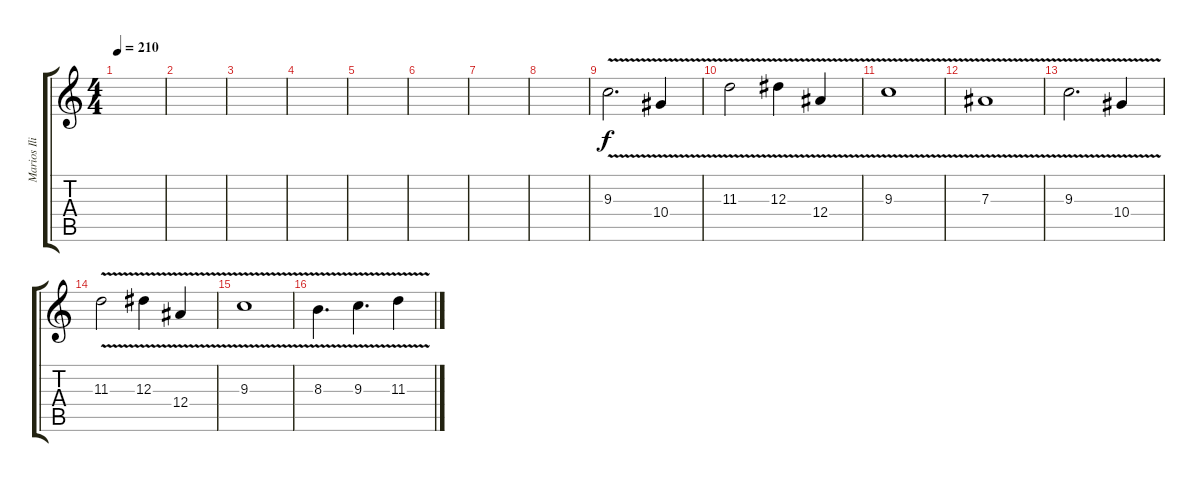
\track ("Marios Iliopoulos " "Marios Ili") {instrument distortionguitar}
\staff {score tabs}
\tuning (C4 G3 Eb3 Bb2 F2 C2) {hide}
\ts (4 4)
\tempo 210
\clef g2
\ks c
|
|
|
|
|
|
|
|
9.3{v}.2{d} 10.4{v}.4 |
11.3{v}.2 12.3{v}.4 12.4{v}.4 |
9.3{v}.1 |
7.3{v}.1 |
9.3{v}.2{d} 10.4{v}.4 |
11.3{v}.2 12.3{v}.4 12.4{v}.4 |
9.3{v}.1 |
8.3{v}.4{d} 9.3{v}.4{d} 11.3{v}.4
